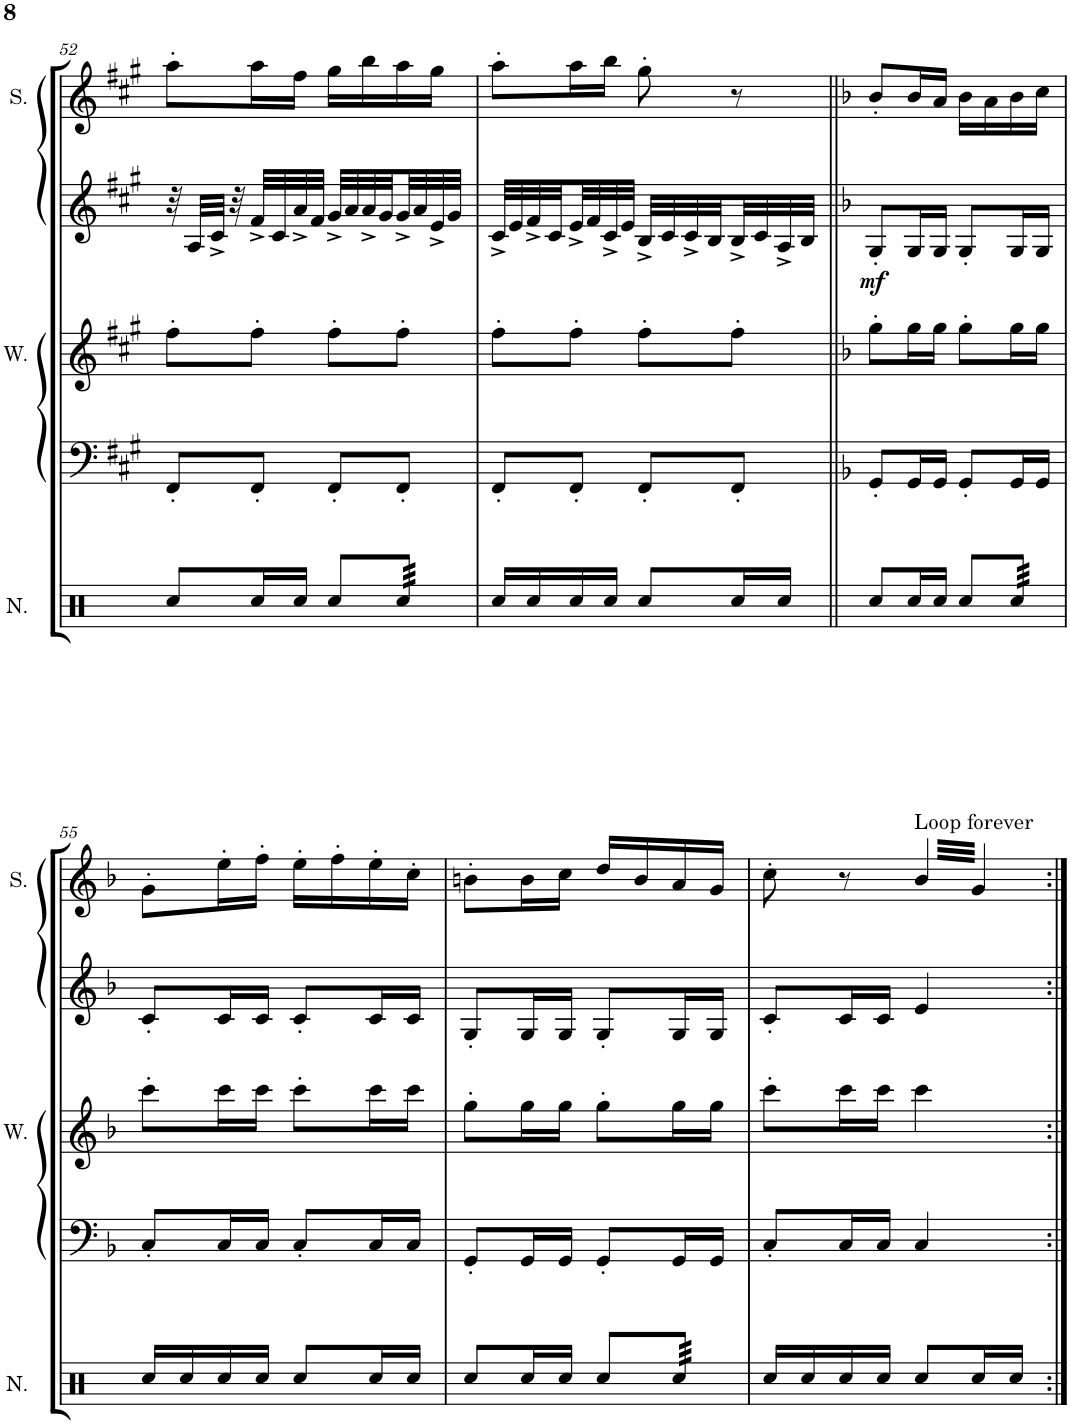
**kern	**kern	**kern	**kern	**dynam	**kern
*part5	*part4	*part3	*part2	*part2	*part1
*staff5	*staff4	*staff3	*staff2	*staff2	*staff1
*I"Noise	*I"Saw Synthesizer	*I"Wave	*I"Poly Synthesizer	*	*I"Square
*I'N.	*	*I'W.	*	*	*I'S.
!!LO:PB:g=z
*clefX	*clefF4	*clefG2	*clefG2	*	*clefG2
*k[]	*k[f#c#g#]	*k[f#c#g#]	*k[f#c#g#]	*	*k[f#c#g#]
*M2/4	*M2/4	*M2/4	*M2/4	*	*M2/4
=52	=52	=52	=52	=52	=52
8Rcc/L	8FF#'/L	8ff#'\L	32r	.	8aa'\L
.	.	.	32A/LLL	.	.
.	.	.	32c#^/JJJ	.	.
.	.	.	32r	.	.
16Rcc/L	8FF#'/J	8ff#'\J	32f#^/LLL	.	16aa\L
.	.	.	32c#/	.	.
16Rcc/JJ	.	.	32a^/	.	16ff#\JJ
.	.	.	32f#/JJJ	.	.
8Rcc/L	8FF#'/L	8ff#'\L	32g#^/LLL	.	16gg#\LL
.	.	.	32a/	.	.
.	.	.	32a^/	.	16bb\
.	.	.	32g#/	.	.
*tremolo	*	*	*	*	*
64Rcc/	8FF#'/J	8ff#'\J	32g#^/	.	16aa\
64Rcc/	.	.	.	.	.
64Rcc/	.	.	32a/	.	.
64Rcc/	.	.	.	.	.
64Rcc/	.	.	32e^/	.	16gg#\JJ
64Rcc/	.	.	.	.	.
64Rcc/	.	.	32g#/JJJ	.	.
64Rcc/JJJJ	.	.	.	.	.
*Xtremolo	*	*	*	*	*
=53	=53	=53	=53	=53	=53
16Rcc/LL	8FF#'/L	8ff#'\L	32c#^/LLL	.	8aa'\L
.	.	.	32e/	.	.
16Rcc/	.	.	32f#^/	.	.
.	.	.	32c#/	.	.
16Rcc/	8FF#'/J	8ff#'\J	32e^/	.	16aa\L
.	.	.	32f#/	.	.
16Rcc/JJ	.	.	32c#^/	.	16bb\JJ
.	.	.	32e/JJJ	.	.
8Rcc/L	8FF#'/L	8ff#'\L	32B^/LLL	.	8gg#'\
.	.	.	32c#/	.	.
.	.	.	32c#^/	.	.
.	.	.	32B/	.	.
16Rcc/L	8FF#'/J	8ff#'\J	32B^/	.	8r
.	.	.	32c#/	.	.
16Rcc/JJ	.	.	32A^/	.	.
.	.	.	32B/JJJ	.	.
=54||	=54||	=54||	=54||	=54||	=54||
*	*k[b-]	*k[b-]	*k[b-]	*	*k[b-]
!	!	!	!	!LO:DY:b	!
8Rcc/L	8GG'/L	8gg'\L	8G'/L	mf	8b-'/L
16Rcc/L	16GG/L	16gg\L	16G/L	.	16b-/L
16Rcc/JJ	16GG/JJ	16gg\JJ	16G/JJ	.	16a/JJ
8Rcc/L	8GG'/L	8gg'\L	8G'/L	.	16b-\LL
.	.	.	.	.	16a\
*tremolo	*	*	*	*	*
64Rcc/	16GG/L	16gg\L	16G/L	.	16b-\
64Rcc/	.	.	.	.	.
64Rcc/	.	.	.	.	.
64Rcc/	.	.	.	.	.
64Rcc/	16GG/JJ	16gg\JJ	16G/JJ	.	16cc\JJ
64Rcc/	.	.	.	.	.
64Rcc/	.	.	.	.	.
64Rcc/JJJJ	.	.	.	.	.
*Xtremolo	*	*	*	*	*
!!LO:LB:g=z
=55	=55	=55	=55	=55	=55
16Rcc/LL	8C'/L	8ccc'\L	8c'/L	.	8g'\L
16Rcc/	.	.	.	.	.
16Rcc/	16C/L	16ccc\L	16c/L	.	16ee'\L
16Rcc/JJ	16C/JJ	16ccc\JJ	16c/JJ	.	16ff'\JJ
8Rcc/L	8C'/L	8ccc'\L	8c'/L	.	16ee'\LL
.	.	.	.	.	16ff'\
16Rcc/L	16C/L	16ccc\L	16c/L	.	16ee'\
16Rcc/JJ	16C/JJ	16ccc\JJ	16c/JJ	.	16cc'\JJ
=56	=56	=56	=56	=56	=56
8Rcc/L	8GG'/L	8gg'\L	8G'/L	.	8bn'\L
16Rcc/L	16GG/L	16gg\L	16G/L	.	16b\L
16Rcc/JJ	16GG/JJ	16gg\JJ	16G/JJ	.	16cc\JJ
8Rcc/L	8GG'/L	8gg'\L	8G'/L	.	16dd/LL
.	.	.	.	.	16b/
*tremolo	*	*	*	*	*
64Rcc/	16GG/L	16gg\L	16G/L	.	16a/
64Rcc/	.	.	.	.	.
64Rcc/	.	.	.	.	.
64Rcc/	.	.	.	.	.
64Rcc/	16GG/JJ	16gg\JJ	16G/JJ	.	16g/JJ
64Rcc/	.	.	.	.	.
64Rcc/	.	.	.	.	.
64Rcc/JJJJ	.	.	.	.	.
*Xtremolo	*	*	*	*	*
=57	=57	=57	=57	=57	=57
16Rcc/LL	8C'/L	8ccc'\L	8c'/L	.	8cc'\
16Rcc/	.	.	.	.	.
16Rcc/	16C/L	16ccc\L	16c/L	.	8r
16Rcc/JJ	16C/JJ	16ccc\JJ	16c/JJ	.	.
!	!	!	!	!	!LO:TX:a:t=Loop forever
*	*	*	*	*	*tremolo
8Rcc/L	4C/	4ccc\	4e/	.	64b-/LLLL
.	.	.	.	.	64g/
.	.	.	.	.	64b-/
.	.	.	.	.	64g/
.	.	.	.	.	64b-/
.	.	.	.	.	64g/
.	.	.	.	.	64b-/
.	.	.	.	.	64g/
16Rcc/L	.	.	.	.	64b-/
.	.	.	.	.	64g/
.	.	.	.	.	64b-/
.	.	.	.	.	64g/
16Rcc/JJ	.	.	.	.	64b-/
.	.	.	.	.	64g/
.	.	.	.	.	64b-/
.	.	.	.	.	64g/JJJJ
*	*	*	*	*	*Xtremolo
.	.	.	.	.	.
.	.	.	.	.	.
.	.	.	.	.	.
.	.	.	.	.	.
.	.	.	.	.	.
.	.	.	.	.	.
.	.	.	.	.	.
.	.	.	.	.	.
=:|!	=:|!	=:|!	=:|!	=:|!	=:|!
*-	*-	*-	*-	*-	*-
